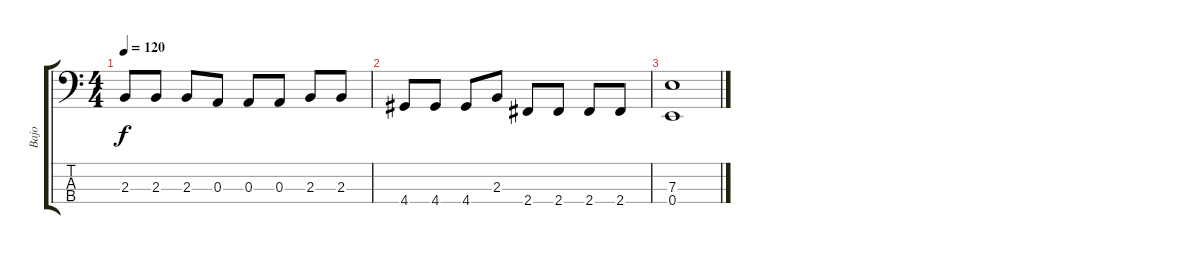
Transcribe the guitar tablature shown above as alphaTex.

\track ("Bajo" "Bajo") {instrument electricguitarmuted}
\staff {score tabs}
\tuning (G2 D2 A1 E1) {hide}
\ts (4 4)
\tempo 120
\clef f4
\ks c
2.3.8{dy f} 2.3.8 2.3.8 0.3.8 0.3.8 0.3.8 2.3.8 2.3.8 |
4.4.8 4.4.8 4.4.8 2.3.8 2.4.8 2.4.8 2.4.8 2.4.8 |
(7.3 0.4).1
